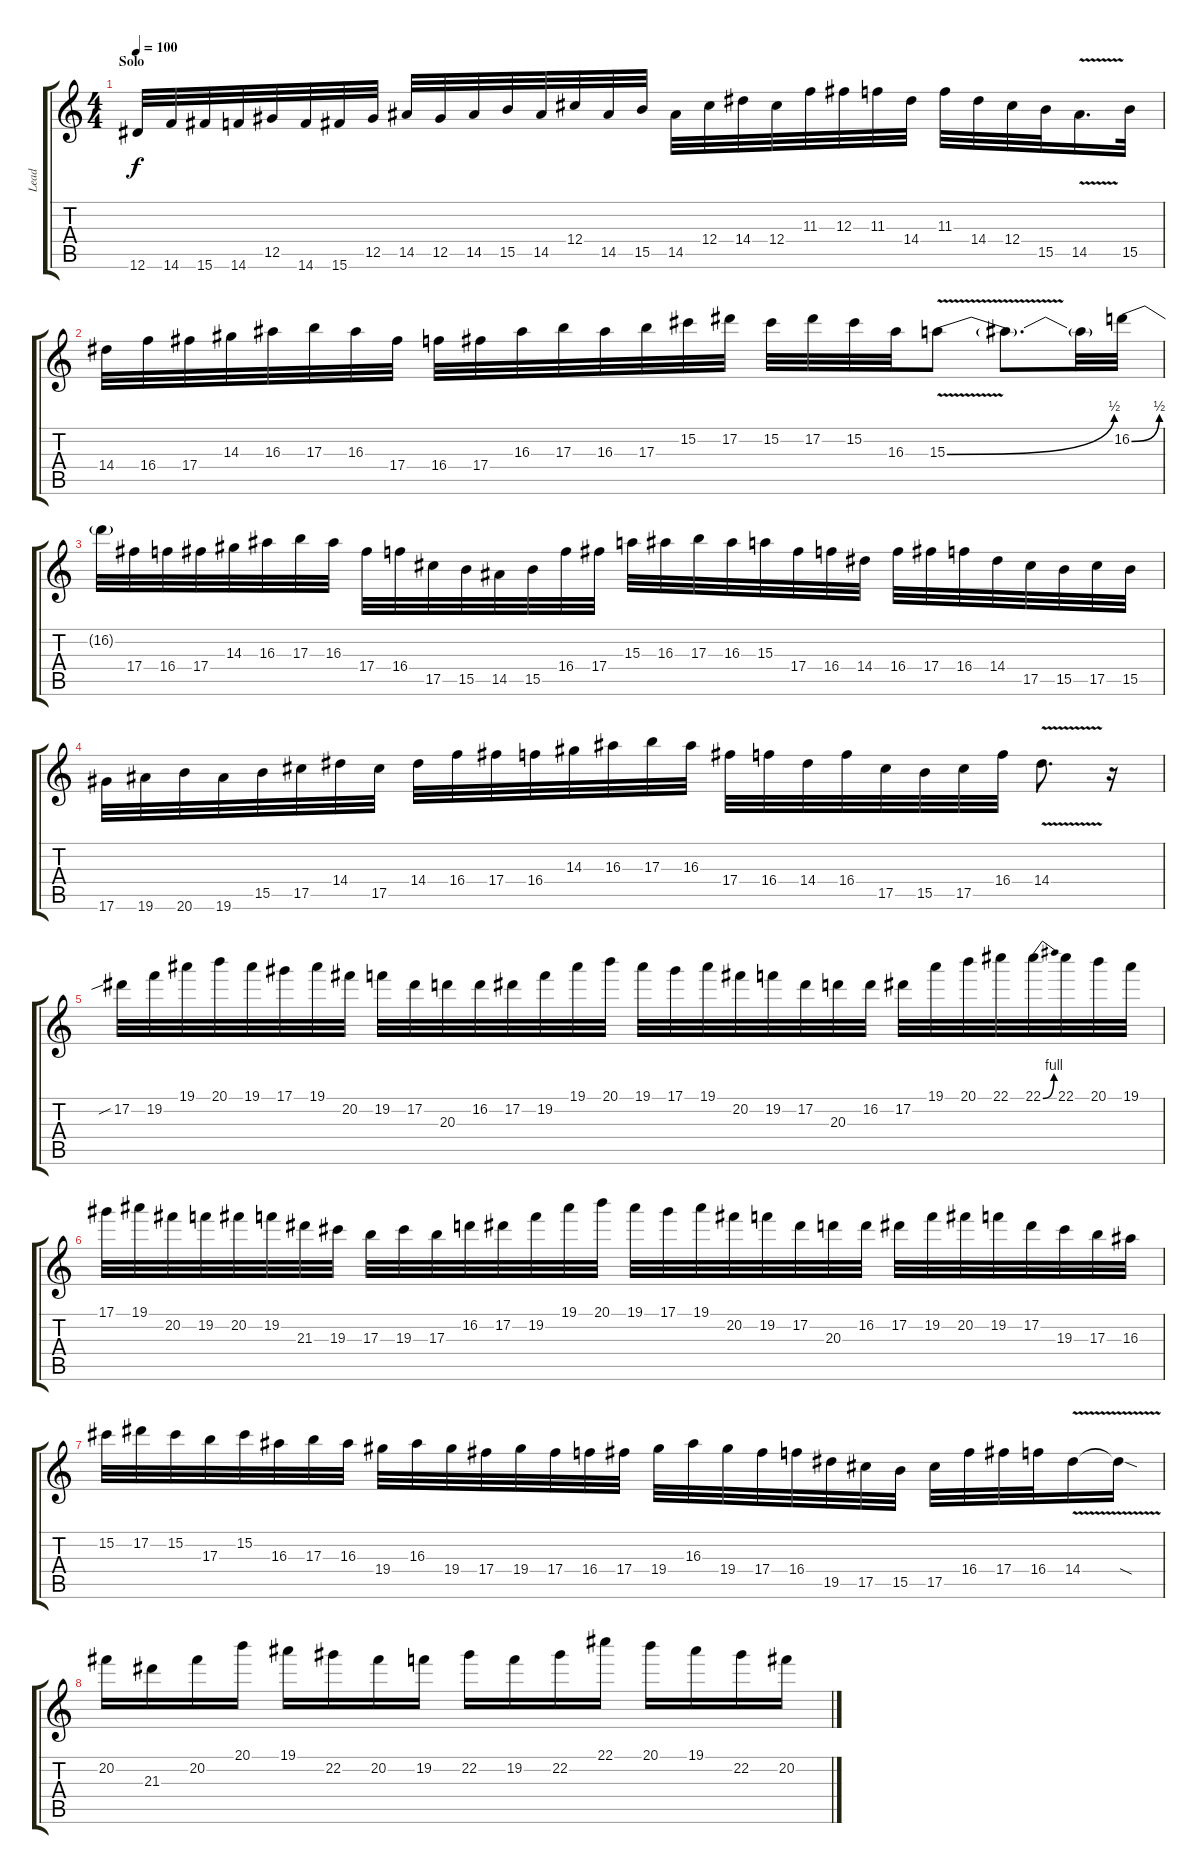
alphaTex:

\track ("Lead" "Lead") {instrument distortionguitar}
\staff {score tabs}
\tuning (Eb4 Bb3 Gb3 Db3 Ab2 Eb2) {hide}
\ts (4 4)
\section ("" "Solo")
\tempo 100
\clef g2
\ks c
12.6.32{dy f} 14.6.32 15.6.32 14.6.32 12.5.32 14.6.32 15.6.32 12.5.32 14.5.32 12.5.32 14.5.32 15.5.32 14.5.32 12.4.32 14.5.32 15.5.32 14.5.32 12.4.32 14.4.32 12.4.32 11.3.32 12.3.32 11.3.32 14.4.32 11.3.32 14.4.32 12.4.32 15.5.32 14.5{v}.16{d} 15.5.32 |
14.4.32 16.4.32 17.4.32 14.3.32 16.3.32 17.3.32 16.3.32 17.4.32 16.4.32 17.4.32 16.3.32 17.3.32 16.3.32 17.3.32 15.2.32 17.2.32 15.2.32 17.2.32 15.2.32 16.3.32 15.3{be (bend 0 0 60 2) v}.8 15.3{t}.8{d} 15.3{t}.32 16.2{be (bend 0 0 60 2)}.32 |
16.2{t}.32 17.4.32 16.4.32 17.4.32 14.3.32 16.3.32 17.3.32 16.3.32 17.4.32 16.4.32 17.5.32 15.5.32 14.5.32 15.5.32 16.4.32 17.4.32 15.3.32 16.3.32 17.3.32 16.3.32 15.3.32 17.4.32 16.4.32 14.4.32 16.4.32 17.4.32 16.4.32 14.4.32 17.5.32 15.5.32 17.5.32 15.5.32 |
17.6.32 19.6.32 20.6.32 19.6.32 15.5.32 17.5.32 14.4.32 17.5.32 14.4.32 16.4.32 17.4.32 16.4.32 14.3.32 16.3.32 17.3.32 16.3.32 17.4.32 16.4.32 14.4.32 16.4.32 17.5.32 15.5.32 17.5.32 16.4.32 14.4{v}.8{d} r.16 |
17.2{sib}.32 19.2.32 19.1.32 20.1.32 19.1.32 17.1.32 19.1.32 20.2.32 19.2.32 17.2.32 20.3.32 16.2.32 17.2.32 19.2.32 19.1.32 20.1.32 19.1.32 17.1.32 19.1.32 20.2.32 19.2.32 17.2.32 20.3.32 16.2.32 17.2.32 19.1.32 20.1.32 22.1.32 22.1{be (bend 0 0 60 4)}.32 22.1.32 20.1.32 19.1.32 |
17.1.32 19.1.32 20.2.32 19.2.32 20.2.32 19.2.32 21.3.32 19.3.32 17.3.32 19.3.32 17.3.32 16.2.32 17.2.32 19.2.32 19.1.32 20.1.32 19.1.32 17.1.32 19.1.32 20.2.32 19.2.32 17.2.32 20.3.32 16.2.32 17.2.32 19.2.32 20.2.32 19.2.32 17.2.32 19.3.32 17.3.32 16.3.32 |
15.2.32 17.2.32 15.2.32 17.3.32 15.2.32 16.3.32 17.3.32 16.3.32 19.4.32 16.3.32 19.4.32 17.4.32 19.4.32 17.4.32 16.4.32 17.4.32 19.4.32 16.3.32 19.4.32 17.4.32 16.4.32 19.5.32 17.5.32 15.5.32 17.5.32 16.4.32 17.4.32 16.4.32 14.4{v}.16 14.4{sod t}.16 |
20.2.16 21.3.16 20.2.16 20.1.16 19.1.16 22.2.16 20.2.16 19.2.16 22.2.16 19.2.16 22.2.16 22.1.16 20.1.16 19.1.16 22.2.16 20.2.16
